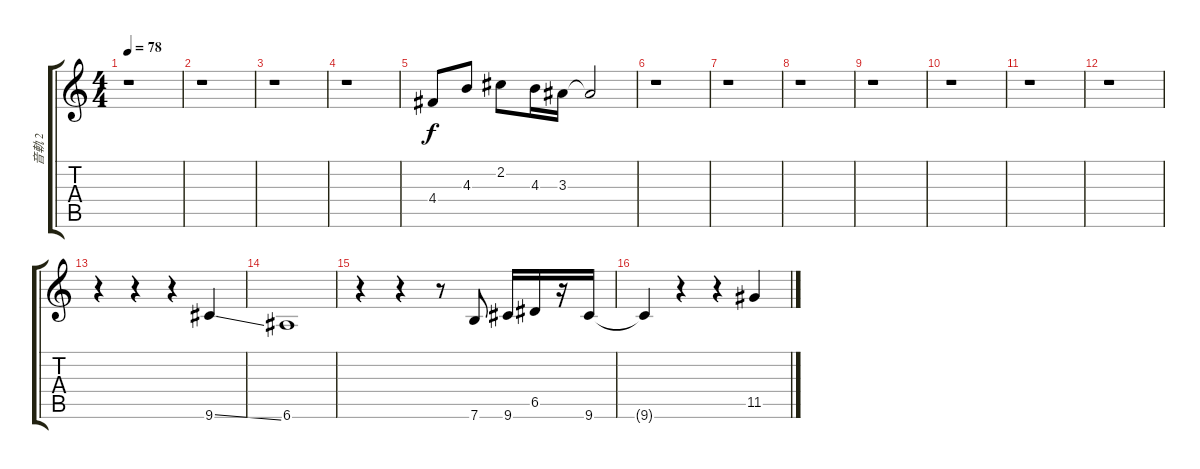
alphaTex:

\track ("音軌 2" "音軌 2") {instrument distortionguitar}
\staff {score tabs}
\tuning (E4 B3 G3 D3 A2 E2) {hide}
\ts (4 4)
\tempo 78
\clef g2
\ks c
r.1{dy f instrument distortionguitar} |
r.1 |
r.1 |
r.1 |
4.4.8 4.3.8 2.2.8 4.3.16 3.3.16 3.3{t}.2 |
r.1 |
r.1 |
r.1 |
r.1 |
r.1 |
r.1 |
r.1 |
r.4 r.4 r.4 9.6{ss}.4 |
6.6.1 |
r.4 r.4 r.8 7.6.8 9.6.16 6.5.16 r.16 9.6.16 |
9.6{t}.4 r.4 r.4 11.5{ss}.4
